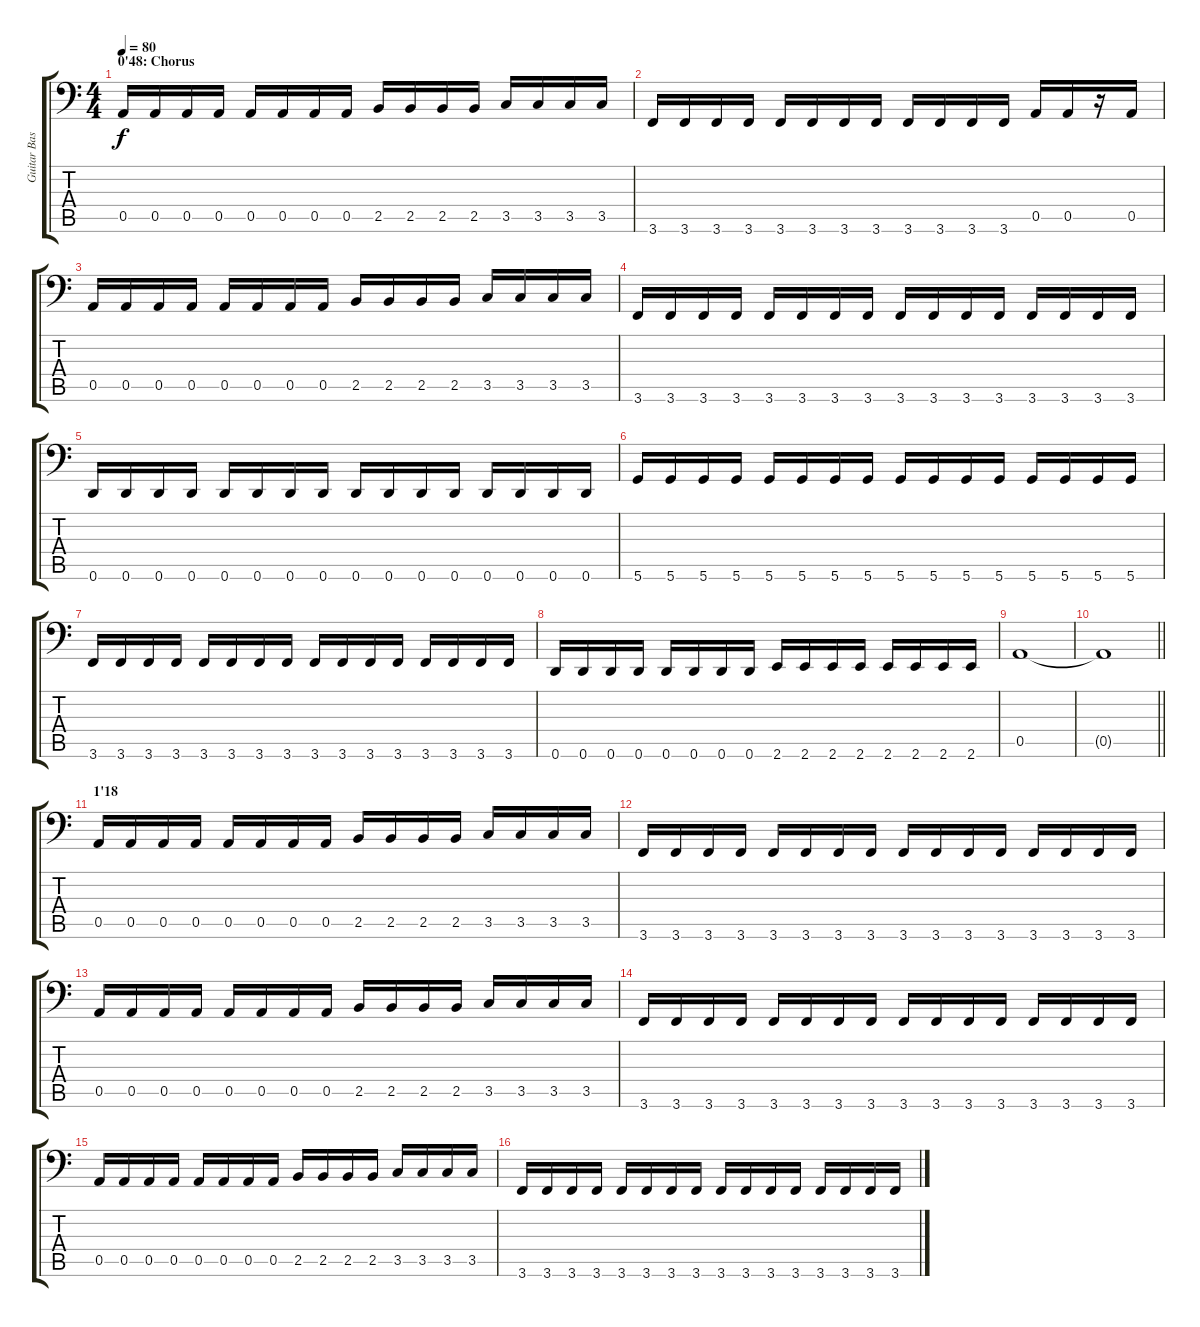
\track ("Guitar Bass" "Guitar Bas") {instrument electricbassfinger}
\staff {score tabs}
\tuning (Gb3 D3 A2 E2 A1 D1) {hide}
\ts (4 4)
\section ("" "0'48: Chorus")
\tempo 80
\clef f4
\ks c
0.5.16{dy f} 0.5.16 0.5.16 0.5.16 0.5.16 0.5.16 0.5.16 0.5.16 2.5.16 2.5.16 2.5.16 2.5.16 3.5.16 3.5.16 3.5.16 3.5.16 |
3.6.16 3.6.16 3.6.16 3.6.16 3.6.16 3.6.16 3.6.16 3.6.16 3.6.16 3.6.16 3.6.16 3.6.16 0.5.16 0.5.16 r.16 0.5.16 |
0.5.16 0.5.16 0.5.16 0.5.16 0.5.16 0.5.16 0.5.16 0.5.16 2.5.16 2.5.16 2.5.16 2.5.16 3.5.16 3.5.16 3.5.16 3.5.16 |
3.6.16 3.6.16 3.6.16 3.6.16 3.6.16 3.6.16 3.6.16 3.6.16 3.6.16 3.6.16 3.6.16 3.6.16 3.6.16 3.6.16 3.6.16 3.6.16 |
0.6.16 0.6.16 0.6.16 0.6.16 0.6.16 0.6.16 0.6.16 0.6.16 0.6.16 0.6.16 0.6.16 0.6.16 0.6.16 0.6.16 0.6.16 0.6.16 |
5.6.16 5.6.16 5.6.16 5.6.16 5.6.16 5.6.16 5.6.16 5.6.16 5.6.16 5.6.16 5.6.16 5.6.16 5.6.16 5.6.16 5.6.16 5.6.16 |
3.6.16 3.6.16 3.6.16 3.6.16 3.6.16 3.6.16 3.6.16 3.6.16 3.6.16 3.6.16 3.6.16 3.6.16 3.6.16 3.6.16 3.6.16 3.6.16 |
0.6.16 0.6.16 0.6.16 0.6.16 0.6.16 0.6.16 0.6.16 0.6.16 2.6.16 2.6.16 2.6.16 2.6.16 2.6.16 2.6.16 2.6.16 2.6.16 |
0.5.1 |
\barLineRight lightlight
0.5{t}.1 |
\section ("" "1'18")
0.5.16 0.5.16 0.5.16 0.5.16 0.5.16 0.5.16 0.5.16 0.5.16 2.5.16 2.5.16 2.5.16 2.5.16 3.5.16 3.5.16 3.5.16 3.5.16 |
3.6.16 3.6.16 3.6.16 3.6.16 3.6.16 3.6.16 3.6.16 3.6.16 3.6.16 3.6.16 3.6.16 3.6.16 3.6.16 3.6.16 3.6.16 3.6.16 |
0.5.16 0.5.16 0.5.16 0.5.16 0.5.16 0.5.16 0.5.16 0.5.16 2.5.16 2.5.16 2.5.16 2.5.16 3.5.16 3.5.16 3.5.16 3.5.16 |
3.6.16 3.6.16 3.6.16 3.6.16 3.6.16 3.6.16 3.6.16 3.6.16 3.6.16 3.6.16 3.6.16 3.6.16 3.6.16 3.6.16 3.6.16 3.6.16 |
0.5.16 0.5.16 0.5.16 0.5.16 0.5.16 0.5.16 0.5.16 0.5.16 2.5.16 2.5.16 2.5.16 2.5.16 3.5.16 3.5.16 3.5.16 3.5.16 |
3.6.16 3.6.16 3.6.16 3.6.16 3.6.16 3.6.16 3.6.16 3.6.16 3.6.16 3.6.16 3.6.16 3.6.16 3.6.16 3.6.16 3.6.16 3.6.16
